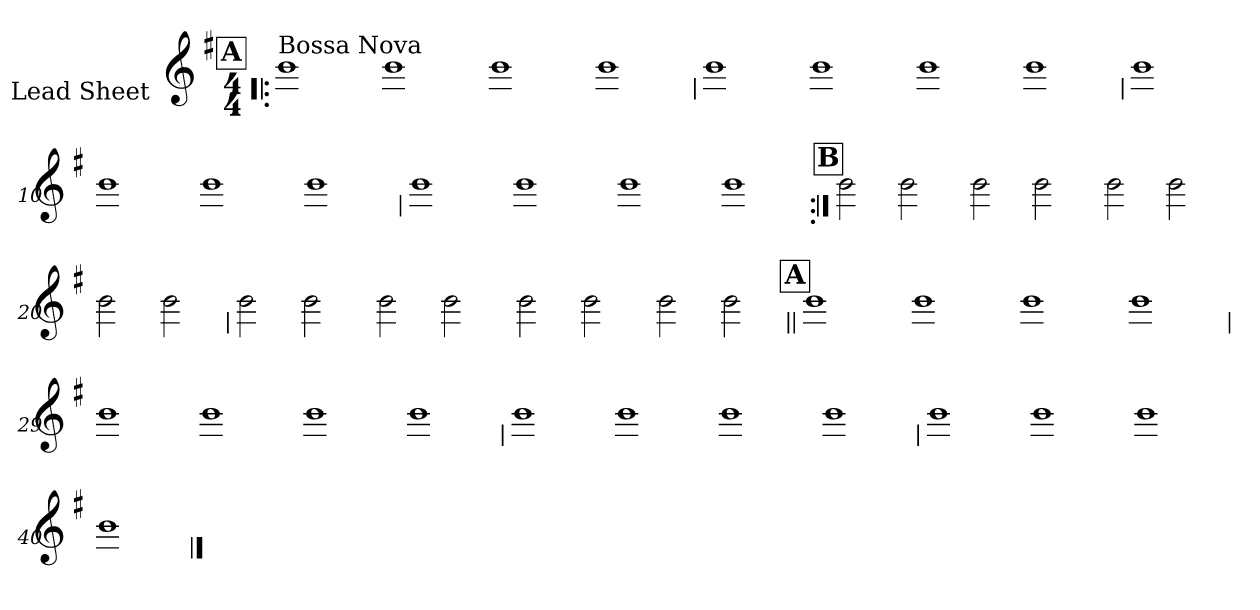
**kern
*part1
*staff1
*I"Lead Sheet
*stria0
*clefG2
*k[f#]
*G:
*M4/4
!!LO:REH:place=s1:a:t=A
=1!|:
!LO:TX:a:t=Bossa Nova
1b
=2-
1b
=3-
1b
=4-
1b
!!LO:LB:g=z
=5
1b
=6-
1b
=7-
1b
=8-
1b
!!LO:LB:g=z
=9
1b
=10-
1b
=11-
1b
=12-
1b
!!LO:LB:g=z
=13
1b
=14-
1b
=15-
1b
=16-
1b
!!LO:LB:g=z
!!LO:REH:place=s1:a:t=B
=17:|!
2b
2b
=18-
2b
2b
=19-
2b
2b
=20-
2b
2b
!!LO:LB:g=z
=21
2b
2b
=22-
2b
2b
=23-
2b
2b
=24-
2b
2b
!!LO:LB:g=z
!!LO:REH:place=s1:a:t=A
=25||
1b
=26-
1b
=27-
1b
=28-
1b
!!LO:LB:g=z
=29
1b
=30-
1b
=31-
1b
=32-
1b
!!LO:LB:g=z
=33
1b
=34-
1b
=35-
1b
=36-
1b
!!LO:LB:g=z
=37
1b
=38-
1b
=39-
1b
=40-
1b
==
*-
